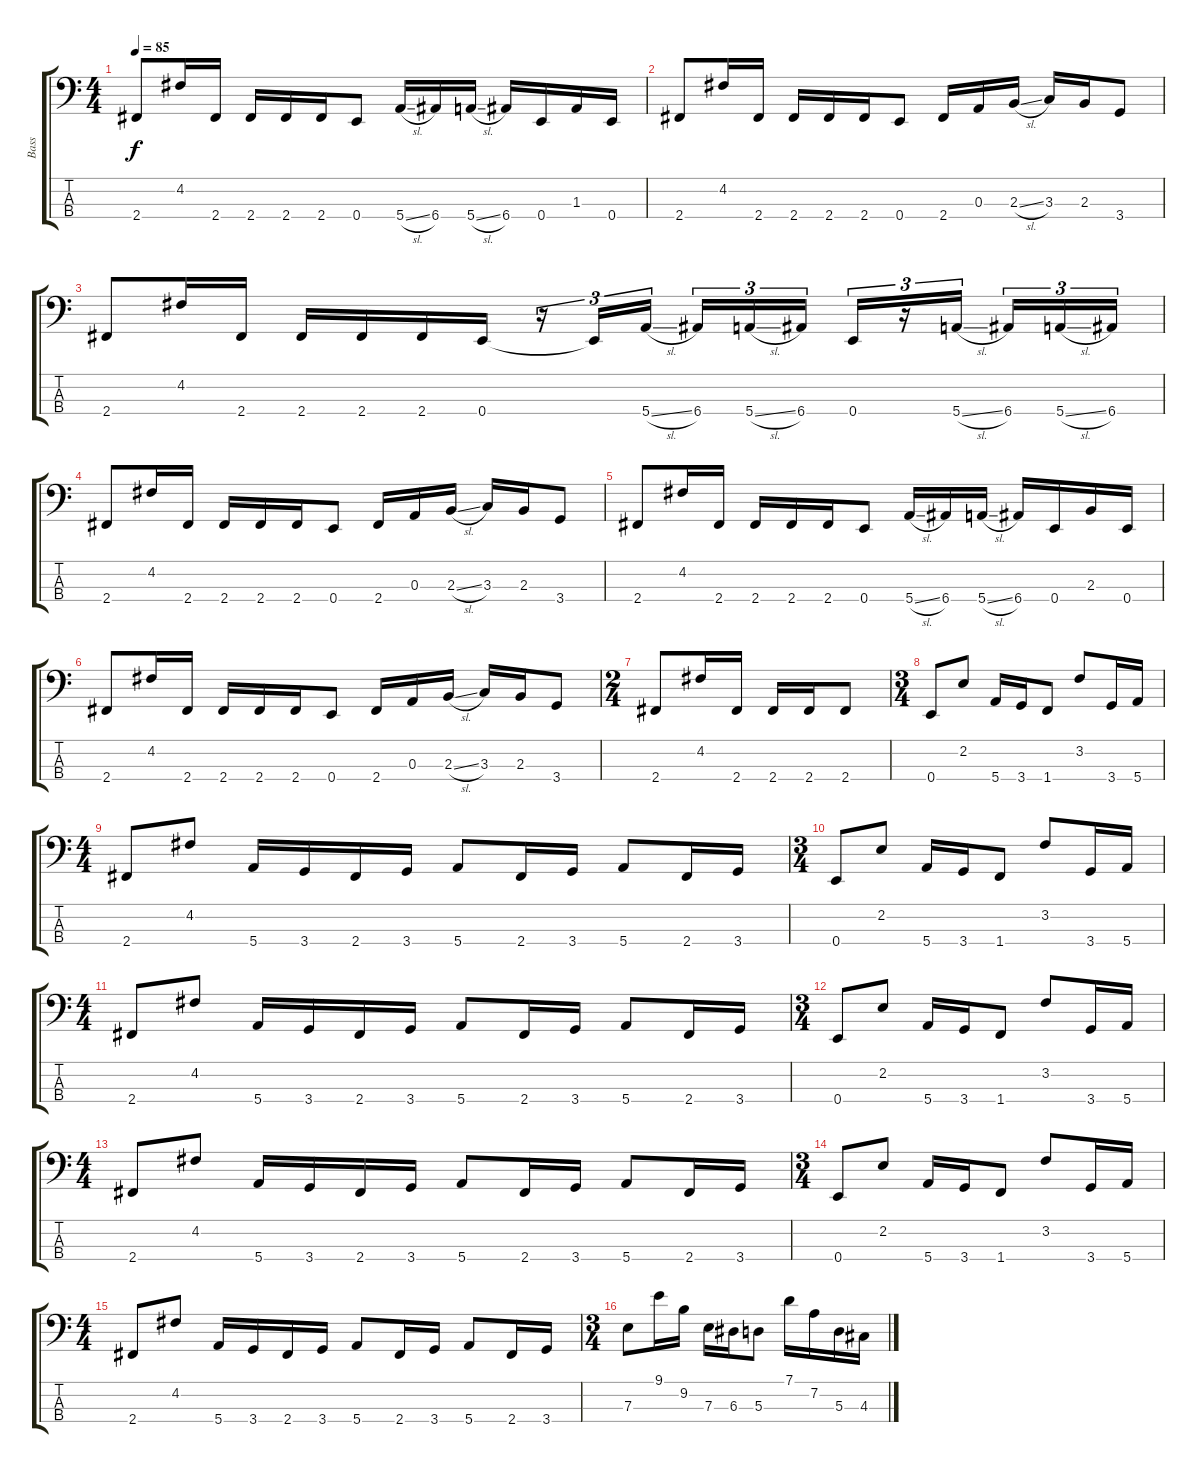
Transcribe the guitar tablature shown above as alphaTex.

\track ("Bass" "Bass") {instrument electricbasspick}
\staff {score tabs}
\tuning (G2 D2 A1 E1) {hide}
\ts (4 4)
\tempo 85
\clef f4
\ks c
2.4.8{dy f} 4.2.16 2.4.16 2.4.16 2.4.16 2.4.16 0.4.8 5.4{sl}.16 6.4.16 5.4{sl}.16 6.4.16 0.4.16 1.3.16 0.4.16 |
2.4.8 4.2.16 2.4.16 2.4.16 2.4.16 2.4.16 0.4.8 2.4.16 0.3.16 2.3{sl}.16 3.3.16 2.3.16 3.4.8 |
2.4.8 4.2.16 2.4.16 2.4.16 2.4.16 2.4.16 0.4.16 r.16{tu (3 2)} 0.4{t}.16{tu (3 2)} 5.4{sl}.16{tu (3 2)} 6.4.16{tu (3 2)} 5.4{sl}.16{tu (3 2)} 6.4.16{tu (3 2)} 0.4.16{tu (3 2)} r.16{tu (3 2)} 5.4{sl}.16{tu (3 2)} 6.4.16{tu (3 2)} 5.4{sl}.16{tu (3 2)} 6.4.16{tu (3 2)} |
2.4.8 4.2.16 2.4.16 2.4.16 2.4.16 2.4.16 0.4.8 2.4.16 0.3.16 2.3{sl}.16 3.3.16 2.3.16 3.4.8 |
2.4.8 4.2.16 2.4.16 2.4.16 2.4.16 2.4.16 0.4.8 5.4{sl}.16 6.4.16 5.4{sl}.16 6.4.16 0.4.16 2.3.16 0.4.16 |
2.4.8 4.2.16 2.4.16 2.4.16 2.4.16 2.4.16 0.4.8 2.4.16 0.3.16 2.3{sl}.16 3.3.16 2.3.16 3.4.8 |
\ts (2 4)
2.4.8 4.2.16 2.4.16 2.4.16 2.4.16 2.4.8 |
\ts (3 4)
0.4.8 2.2.8 5.4.16 3.4.16 1.4.8 3.2.8 3.4.16 5.4.16 |
\ts (4 4)
2.4.8 4.2.8 5.4.16 3.4.16 2.4.16 3.4.16 5.4.8 2.4.16 3.4.16 5.4.8 2.4.16 3.4.16 |
\ts (3 4)
0.4.8 2.2.8 5.4.16 3.4.16 1.4.8 3.2.8 3.4.16 5.4.16 |
\ts (4 4)
2.4.8 4.2.8 5.4.16 3.4.16 2.4.16 3.4.16 5.4.8 2.4.16 3.4.16 5.4.8 2.4.16 3.4.16 |
\ts (3 4)
0.4.8 2.2.8 5.4.16 3.4.16 1.4.8 3.2.8 3.4.16 5.4.16 |
\ts (4 4)
2.4.8 4.2.8 5.4.16 3.4.16 2.4.16 3.4.16 5.4.8 2.4.16 3.4.16 5.4.8 2.4.16 3.4.16 |
\ts (3 4)
0.4.8 2.2.8 5.4.16 3.4.16 1.4.8 3.2.8 3.4.16 5.4.16 |
\ts (4 4)
2.4.8 4.2.8 5.4.16 3.4.16 2.4.16 3.4.16 5.4.8 2.4.16 3.4.16 5.4.8 2.4.16 3.4.16 |
\ts (3 4)
7.3.8 9.1.16 9.2.16 7.3.16 6.3.16 5.3.8 7.1.16 7.2.16 5.3.16 4.3.16
